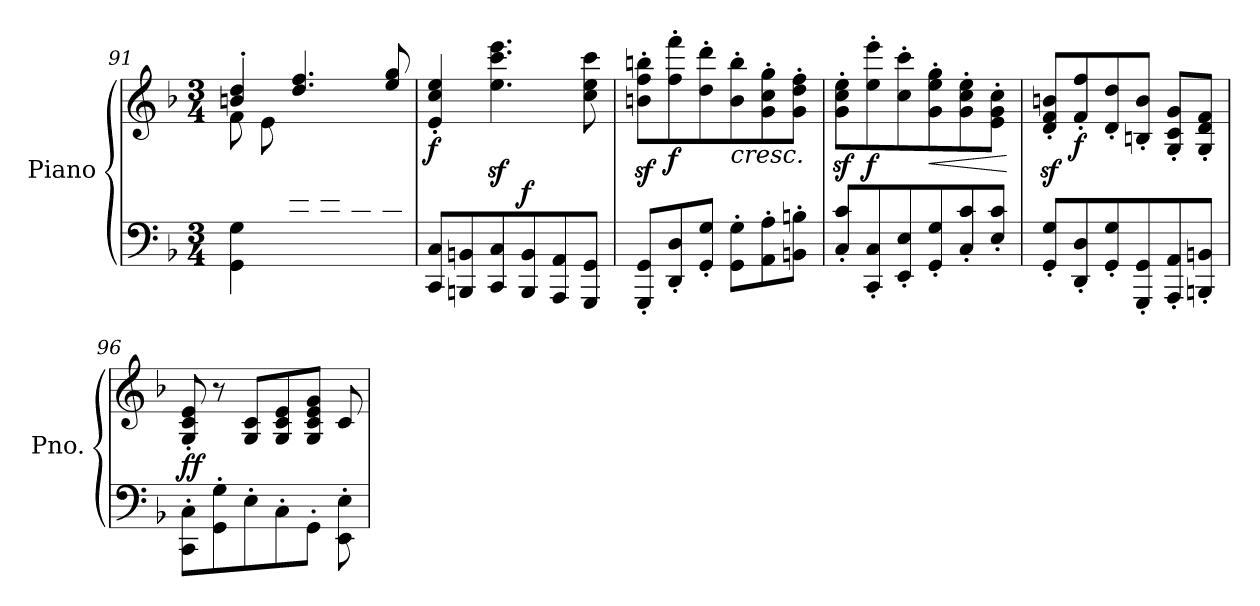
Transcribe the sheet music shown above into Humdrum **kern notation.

**kern	**kern	**dynam
*part1	*part1	*part1
*staff2	*staff1	*staff1/2
*I"Piano	*	*
*I'Pno.	*	*
*clefF4	*clefG2	*
*k[b-]	*k[b-]	*
*M3/4	*M3/4	*
=91	=91	=91
*^	*^	*
4ryy	4GG\ 4G\	4bn/' 4dd/'	8f\L	.
.	.	.	8e\	.
8f/	2ryy	4.dd/ 4.ff/	2ryy	.
8e/	.	.	.	.
8d/	.	.	.	.
8c/J	.	8ee/ 8gg/	.	.
*v	*v	*	*	*
*	*v	*v	*
=92	=92	=92
!	!	!LO:DY:b
8CC/ 8C/L	4e/' 4cc/' 4ee/'	f
8BBBn/ 8BBn/	.	.
8CC/ 8C/	4.ee\z< 4.ccc\z< 4.eee\z<	.
!	!	!LO:DY:a=2
8BBB/ 8BB/	.	f
8AAA/ 8AA/	.	.
8GGG/ 8GG/J	8cc\ 8ee\ 8ccc\	.
=93	=93	=93
8GGG/' 8GG/'L	8bn\z<' 8ff\z<' 8bbn\z<'L	.
!	!	!LO:DY:b
8DD/' 8D/'	8ff\' 8fff\'	f
8GG/' 8G/'J	8dd\' 8ddd\'	.
!	!	!LO:HP:b
8GG\' 8G\'L	8b\' 8bb\'	<
8AA\' 8A\'	8g\' 8cc\' 8gg\'	.
8BBn\' 8Bn\'J	8g\' 8dd\' 8ff\'J	.
=94	=94	=94
8C/' 8c/'L	8g\z<' 8cc\z<' 8ee\z<'L	.
!	!	!LO:DY:b
8CC/' 8C/'	8ee\' 8eee\'	f
8EE/' 8E/'	8cc\' 8ccc\'	.
!	!	!LO:HP:b
8GG/' 8G/'	8g\' 8ee\' 8gg\'	<
8C/' 8c/'	8g\' 8cc\' 8ee\'	.
8E/' 8c/'J	8e\' 8g\' 8cc\'J	.
.	.	[
=95	=95	=95
8GG/' 8G/'L	8d/z<' 8f/z<' 8bn/z<'L	.
!	!	!LO:DY:b
8DD/' 8D/'	8f/' 8ff/'	f
8GG/' 8G/'	8d/' 8dd/'	.
8GGG/' 8GG/'	8Bn/' 8b/'J	.
8AAA/' 8AA/'	8G/' 8c/' 8g/'L	.
8BBBn/' 8BBn/'J	8G/' 8d/' 8f/'J	.
.	.	[
!!LO:LB:g=z
=96	=96	=96
!	!	!LO:DY:a=2
8CC\' 8C\'L	8G/' 8c/' 8e/'	ff
8GG\' 8G\'	8r	.
8E'\	8G/ 8c/L	.
8C'\	8G/ 8c/ 8e/	.
8GG'\J	8G/ 8c/ 8e/ 8g/J	.
8EE\' 8E\'L	8c/L	.
=	=	=
*-	*-	*-
